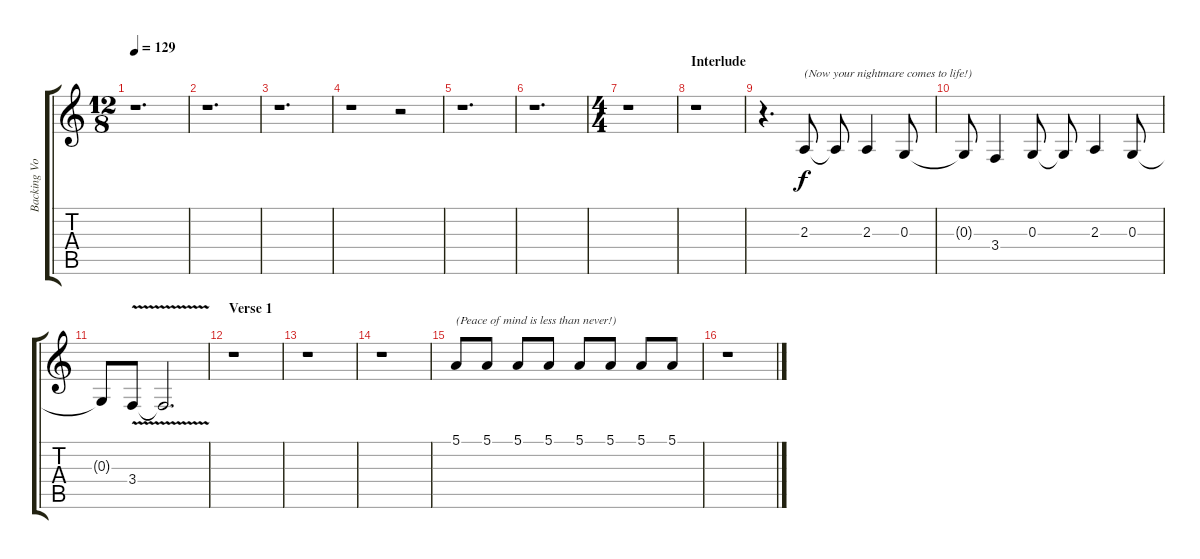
\track ("Backing Vocals" "Backing Vo") {instrument bassoon}
\staff {score tabs}
\tuning (E4 B3 G3 D3 A2 D2) {hide}
\ts (12 8)
\tempo 129
\clef g2
\ks c
r.1{d dy f} |
r.1{d} |
r.1{d} |
r.1 r.2 |
r.1{d} |
r.1{d} |
\ts (4 4)
r.1 |
\section ("" "Interlude")
r.1 |
r.4{d} 2.3.8{txt "(Now your nightmare comes to life!)"} 2.3{t}.8 2.3.4 0.3.8 |
0.3{t}.8 3.4.4 0.3.8 0.3{t}.8 2.3.4 0.3.8 |
0.3{t}.8 3.4{v}.8 3.4{t}.2{d} |
\section ("" "Verse 1")
r.1 |
r.1 |
r.1 |
5.1.8{txt "(Peace of mind is less than never!)"} 5.1.8 5.1.8 5.1.8 5.1.8 5.1.8 5.1.8 5.1.8 |
r.1
